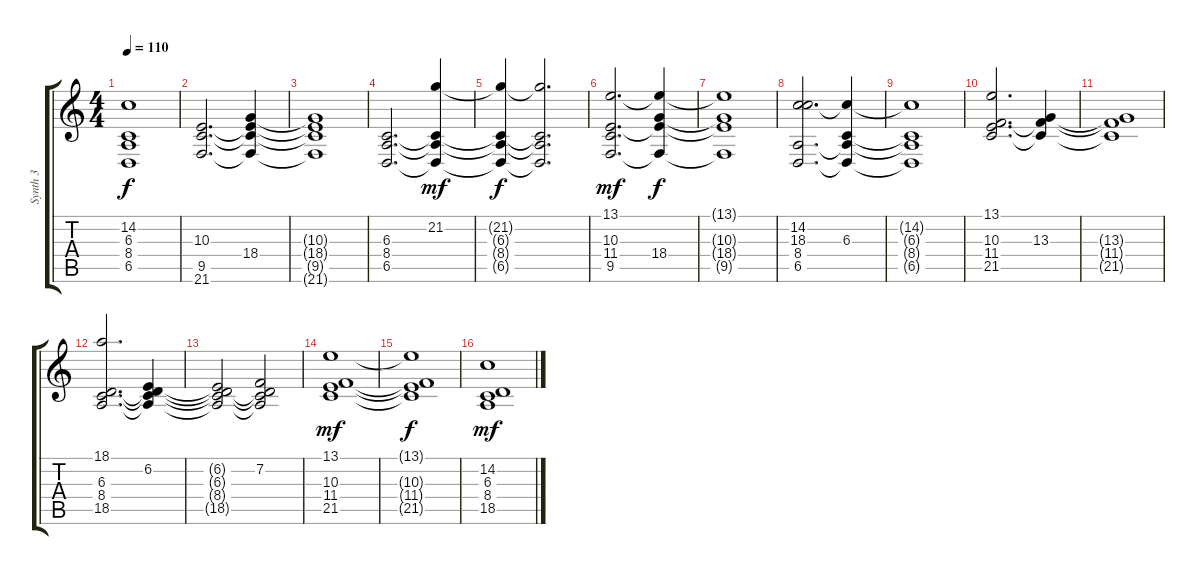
\track ("Synth 3" "Synth 3") {instrument pad2warm}
\staff {score tabs}
\tuning (Eb4 Bb3 Gb3 Db3 Ab2 Eb2) {hide}
\ts (4 4)
\tempo 110
\clef g2
\ks c
(14.2{t} 6.3{t} 8.4{t} 6.5{t}).1{dy f} |
(10.3 9.5 21.6).2{d} (10.3{t} 18.4 9.5{t} 21.6{t}).4 |
(10.3{t} 18.4{t} 9.5{t} 21.6{t}).1 |
(6.3 8.4 6.5).2{d} (21.2 6.3{t} 8.4{t} 6.5{t}).4{dy mf} |
(21.2{t} 6.3{t} 8.4{t} 6.5{t}).4{dy f} (21.2{t} 6.3{t} 8.4{t} 6.5{t}).2{d} |
(13.1 10.3 11.4 9.5).2{d dy mf} (13.1{t} 10.3{t} 18.4 9.5{t}).4{dy f} |
(13.1{t} 10.3{t} 18.4{t} 9.5{t}).1 |
(14.2 18.3 8.4 6.5).2{d} (14.2{t} 6.3 8.4{t} 6.5{t}).4 |
(14.2{t} 6.3{t} 8.4{t} 6.5{t}).1 |
(13.1 10.3 11.4 21.5).2{d} (13.3 11.4{t} 21.5{t}).4 |
(13.3{t} 11.4{t} 21.5{t}).1 |
(18.1 6.3 8.4 18.5).2{d} (6.2 6.3{t} 8.4{t} 18.5{t}).4 |
(6.2{t} 6.3{t} 8.4{t} 18.5{t}).2 (7.2 6.3{t} 8.4{t} 18.5{t}).2 |
(13.1 10.3 11.4 21.5).1{dy mf} |
(13.1{t} 10.3{t} 11.4{t} 21.5{t}).1{dy f} |
(14.2 6.3 8.4 18.5).1{dy mf}
